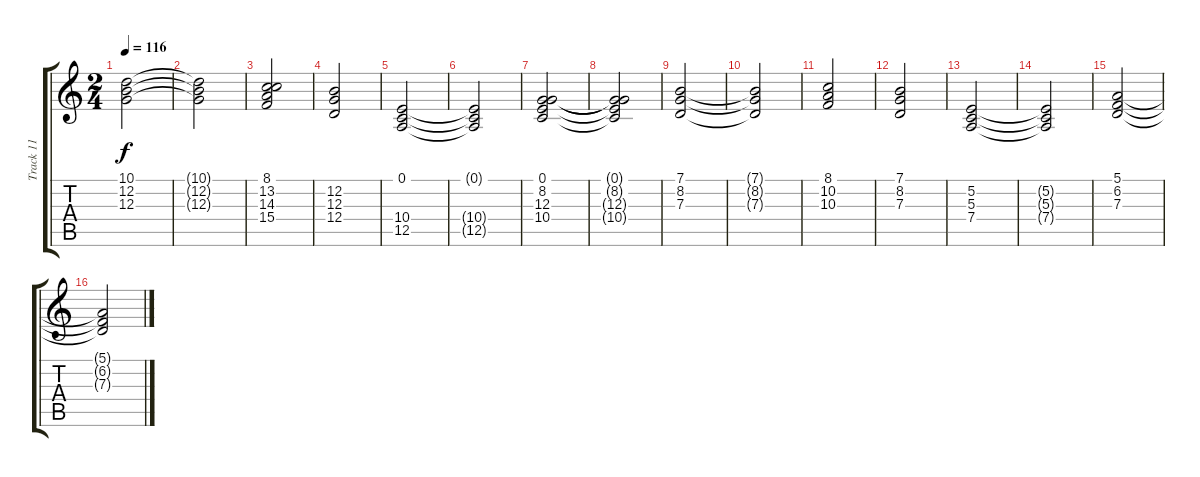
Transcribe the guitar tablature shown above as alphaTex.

\track ("Track 11" "Track 11") {instrument stringensemble1}
\staff {score tabs}
\tuning (E4 B3 G3 D3 A2 E2) {hide}
\ts (2 4)
\tempo 116
\clef g2
\ks c
(10.1 12.2 12.3).2{dy f} |
(10.1{t} 12.2{t} 12.3{t}).2 |
(8.1 13.2 14.3 15.4).2 |
(12.2 12.3 12.4).2 |
(0.1 10.4 12.5).2 |
(0.1{t} 10.4{t} 12.5{t}).2 |
(0.1 8.2 12.3 10.4).2 |
(0.1{t} 8.2{t} 12.3{t} 10.4{t}).2 |
(7.1 8.2 7.3).2 |
(7.1{t} 8.2{t} 7.3{t}).2 |
(8.1 10.2 10.3).2 |
(7.1 8.2 7.3).2 |
(5.2 5.3 7.4).2 |
(5.2{t} 5.3{t} 7.4{t}).2 |
(5.1 6.2 7.3).2 |
(5.1{t} 6.2{t} 7.3{t}).2
